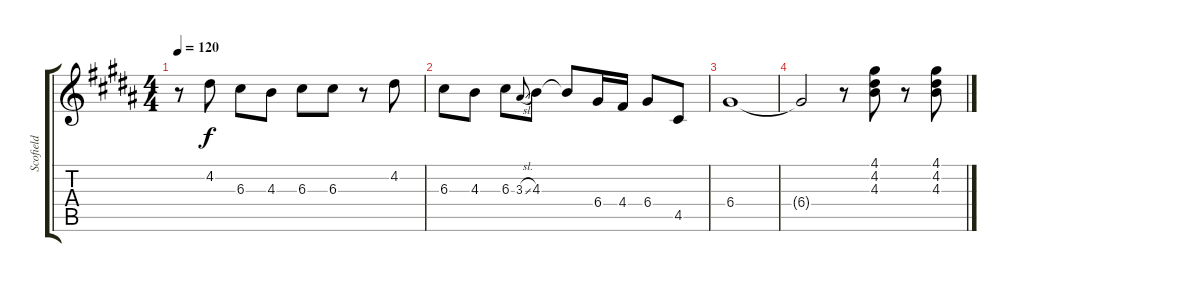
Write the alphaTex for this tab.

\track ("Scofield" "Scofield") {instrument electricguitarjazz}
\staff {score tabs}
\tuning (E4 B3 G3 D3 A2 E2) {hide}
\ts (4 4)
\tempo 120
\clef g2
\ks g#minor
r.8{dy f} 4.2.8 6.3.8 4.3.8 6.3.8 6.3.8 r.8 4.2.8 |
6.3.8 4.3.8 6.3.8 3.3{sl}.8{gr onbeat} 4.3.8 4.3{t}.8 6.4.16 4.4.16 6.4.8 4.5.8 |
6.4.1 |
6.4{t}.2 r.8 (4.1 4.2 4.3).8 r.8 (4.1 4.2 4.3).8
